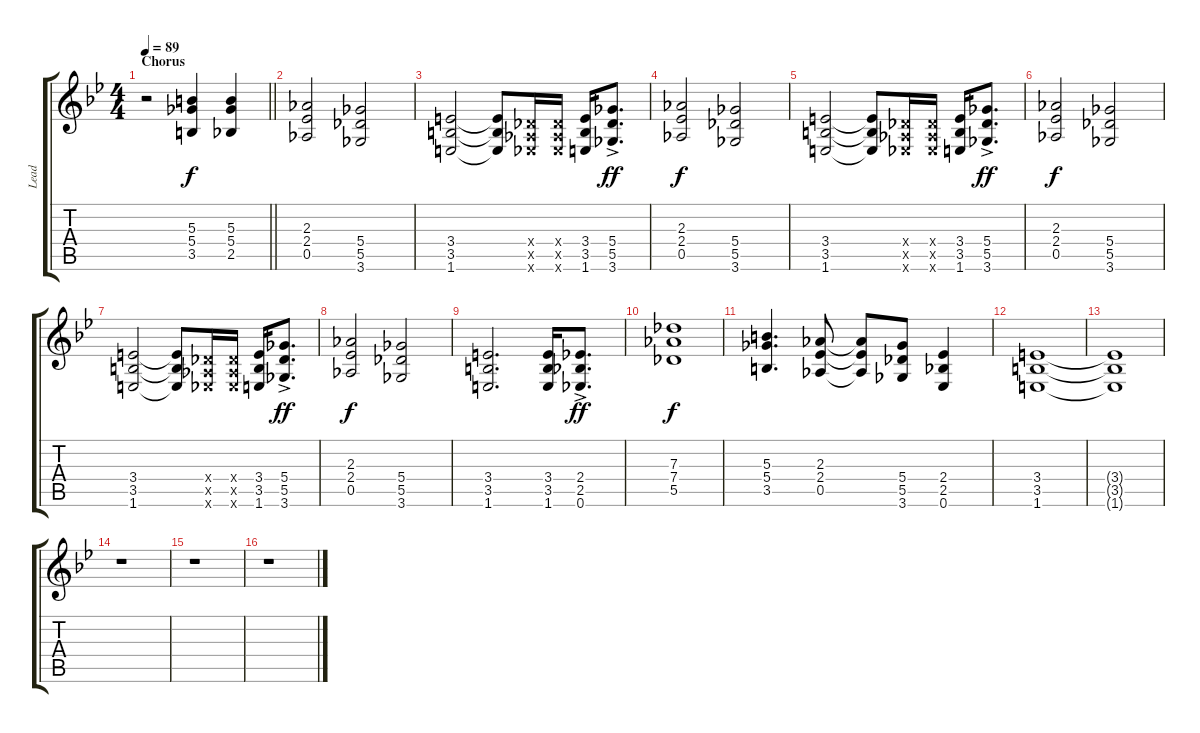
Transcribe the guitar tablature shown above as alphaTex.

\track ("Lead" "Lead") {instrument distortionguitar}
\staff {score tabs}
\tuning (Eb4 Bb3 Gb3 Db3 Ab2 Eb2) {hide}
\ts (4 4)
\section ("" "Chorus")
\tempo 89
\clef g2
\barLineRight lightlight
\ks bb
r.2{dy f} (5.3 5.4 3.5).4 (5.3 5.4 2.5).4 |
(2.3 2.4 0.5).2 (5.4 5.5 3.6).2 |
(3.4 3.5 1.6).2 (3.4{t} 3.5{t} 1.6{t}).8 (0.4{x} 0.5{x} 0.6{x}).16 (0.4{x} 0.5{x} 0.6{x}).16 (3.4 3.5 1.6).16 (5.4{ac} 5.5{ac} 3.6{ac}).8{d dy ff} |
(2.3 2.4 0.5).2{dy f} (5.4 5.5 3.6).2 |
(3.4 3.5 1.6).2 (3.4{t} 3.5{t} 1.6{t}).8 (0.4{x} 0.5{x} 0.6{x}).16 (0.4{x} 0.5{x} 0.6{x}).16 (3.4 3.5 1.6).16 (5.4{ac} 5.5{ac} 3.6{ac}).8{d dy ff} |
(2.3 2.4 0.5).2{dy f} (5.4 5.5 3.6).2 |
(3.4 3.5 1.6).2 (3.4{t} 3.5{t} 1.6{t}).8 (0.4{x} 0.5{x} 0.6{x}).16 (0.4{x} 0.5{x} 0.6{x}).16 (3.4 3.5 1.6).16 (5.4{ac} 5.5{ac} 3.6{ac}).8{d dy ff} |
(2.3 2.4 0.5).2{dy f} (5.4 5.5 3.6).2 |
(3.4 3.5 1.6).2{d} (3.4 3.5 1.6).16 (2.4{ac} 2.5{ac} 0.6{ac}).8{d dy ff} |
(7.3 7.4 5.5).1{dy f} |
(5.3 5.4 3.5).4{d} (2.3 2.4 0.5).8 (2.3{t} 2.4{t} 0.5{t}).8 (5.4 5.5 3.6).8 (2.4 2.5 0.6).4 |
(3.4 3.5 1.6).1 |
(3.4{t} 3.5{t} 1.6{t}).1 |
r.1 |
r.1 |
r.1
